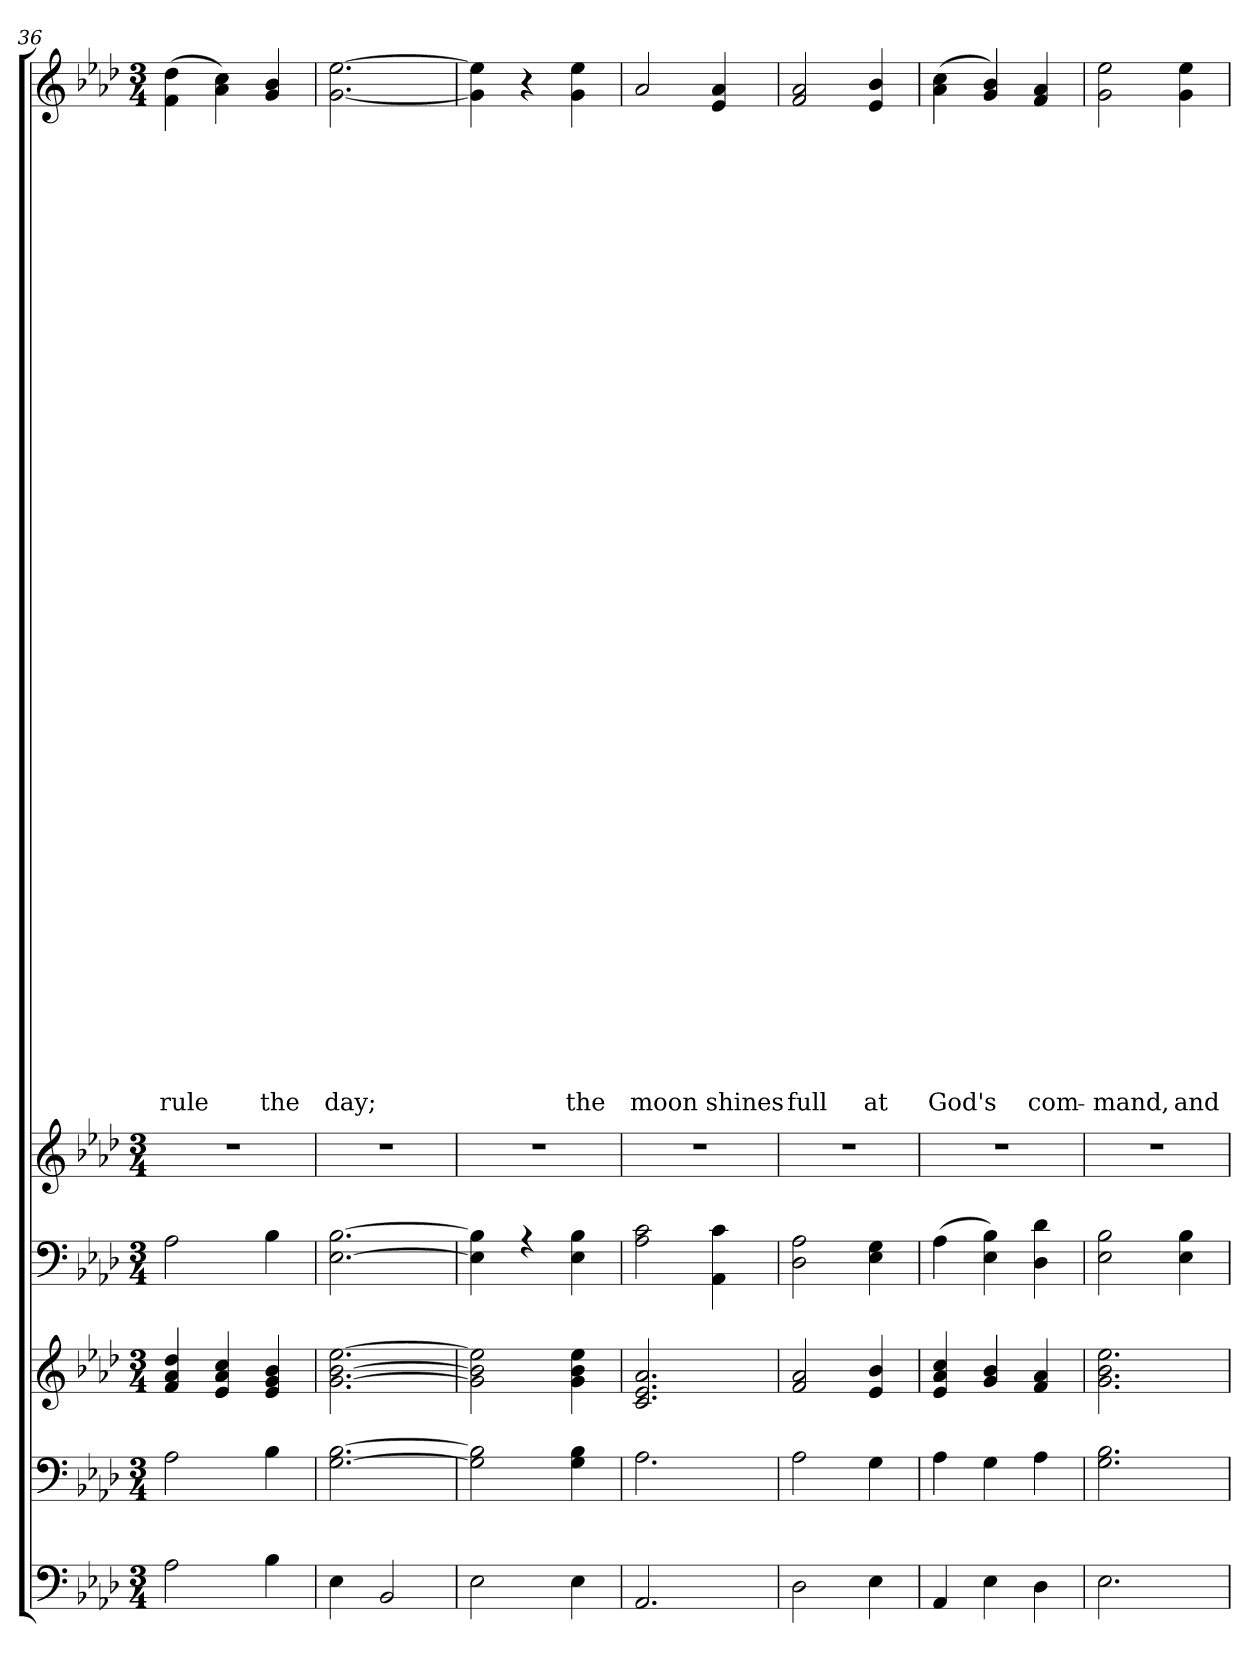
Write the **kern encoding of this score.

**kern	**kern	**kern	**kern	**kern	**kern	**text	**text	**text	**text	**text	**text	**text	**text	**text	**text	**text	**text	**text	**text	**text	**text	**text	**text	**text	**text	**text	**text	**text	**text	**text	**text	**text	**text	**text	**text	**text	**text	**text	**text	**text	**text	**text	**text	**text	**text	**text
*part6	*part5	*part4	*part3	*part2	*part1	*part1	*part1	*part1	*part1	*part1	*part1	*part1	*part1	*part1	*part1	*part1	*part1	*part1	*part1	*part1	*part1	*part1	*part1	*part1	*part1	*part1	*part1	*part1	*part1	*part1	*part1	*part1	*part1	*part1	*part1	*part1	*part1	*part1	*part1	*part1	*part1	*part1	*part1	*part1	*part1	*part1
*staff6	*staff5	*staff4	*staff3	*staff2	*staff1	*staff1	*staff1	*staff1	*staff1	*staff1	*staff1	*staff1	*staff1	*staff1	*staff1	*staff1	*staff1	*staff1	*staff1	*staff1	*staff1	*staff1	*staff1	*staff1	*staff1	*staff1	*staff1	*staff1	*staff1	*staff1	*staff1	*staff1	*staff1	*staff1	*staff1	*staff1	*staff1	*staff1	*staff1	*staff1	*staff1	*staff1	*staff1	*staff1	*staff1	*staff1
*clefF4	*clefF4	*clefG2	*clefF4	*clefG2	*clefG2	*	*	*	*	*	*	*	*	*	*	*	*	*	*	*	*	*	*	*	*	*	*	*	*	*	*	*	*	*	*	*	*	*	*	*	*	*	*	*	*	*
*k[b-e-a-d-]	*k[b-e-a-d-]	*k[b-e-a-d-]	*k[b-e-a-d-]	*k[b-e-a-d-]	*k[b-e-a-d-]	*	*	*	*	*	*	*	*	*	*	*	*	*	*	*	*	*	*	*	*	*	*	*	*	*	*	*	*	*	*	*	*	*	*	*	*	*	*	*	*	*
*A-:	*A-:	*A-:	*A-:	*A-:	*A-:	*	*	*	*	*	*	*	*	*	*	*	*	*	*	*	*	*	*	*	*	*	*	*	*	*	*	*	*	*	*	*	*	*	*	*	*	*	*	*	*	*
*M3/4	*M3/4	*M3/4	*M3/4	*M3/4	*M3/4	*	*	*	*	*	*	*	*	*	*	*	*	*	*	*	*	*	*	*	*	*	*	*	*	*	*	*	*	*	*	*	*	*	*	*	*	*	*	*	*	*
=36	=36	=36	=36	=36	=36	=36	=36	=36	=36	=36	=36	=36	=36	=36	=36	=36	=36	=36	=36	=36	=36	=36	=36	=36	=36	=36	=36	=36	=36	=36	=36	=36	=36	=36	=36	=36	=36	=36	=36	=36	=36	=36	=36	=36	=36	=36
*	*^	*^	*^	*	*	*	*	*	*	*	*	*	*	*	*	*	*	*	*	*	*	*	*	*	*	*	*	*	*	*	*	*	*	*	*	*	*	*	*	*	*	*	*	*	*	*
!	!	!	!	!	!	!	!	!	!	!	!	!	!	!	!	!	!	!	!	!	!	!	!	!	!	!	!	!	!	!	!	!	!	!	!	!	!	!	!	!	!	!	!	!	!	!	!	!	!LO:LY:b
2A-\	2A-\	2.ryy	4f/ 4a-/ 4dd-/	2.ryy	2A-\	2.ryy	2.r	(>4f\ 4dd-\	.	.	.	.	.	.	.	.	.	.	.	.	.	.	.	.	.	.	.	.	.	.	.	.	.	.	.	.	.	.	.	.	.	.	.	.	.	.	.	.	rule
.	.	.	4e-/ 4a-/ 4cc/	.	.	.	.	4a-\ 4cc\)	.	.	.	.	.	.	.	.	.	.	.	.	.	.	.	.	.	.	.	.	.	.	.	.	.	.	.	.	.	.	.	.	.	.	.	.	.	.	.	.	.
!	!	!	!	!	!	!	!	!	!	!	!	!	!	!	!	!	!	!	!	!	!	!	!	!	!	!	!	!	!	!	!	!	!	!	!	!	!	!	!	!	!	!	!	!	!	!	!	!	!LO:LY:b
4B-\	4B-\	.	4e-/ 4g/ 4b-/	.	4B-\	.	.	4g/ 4b-/	.	.	.	.	.	.	.	.	.	.	.	.	.	.	.	.	.	.	.	.	.	.	.	.	.	.	.	.	.	.	.	.	.	.	.	.	.	.	.	.	the
=37	=37	=37	=37	=37	=37	=37	=37	=37	=37	=37	=37	=37	=37	=37	=37	=37	=37	=37	=37	=37	=37	=37	=37	=37	=37	=37	=37	=37	=37	=37	=37	=37	=37	=37	=37	=37	=37	=37	=37	=37	=37	=37	=37	=37	=37	=37	=37	=37	=37
!	!	!	!	!	!	!	!	!	!	!	!	!	!	!	!	!	!	!	!	!	!	!	!	!	!	!	!	!	!	!	!	!	!	!	!	!	!	!	!	!	!	!	!	!	!	!	!	!	!LO:LY:b
4E-\	[<2.G\ [>2.B-\	2.ryy	[<2.g\ [>2.b-\ [>2.ee-\	2.ryy	[<2.E-\ [>2.B-\	2.ryy	2.r	[<2.g\ [>2.ee-\	.	.	.	.	.	.	.	.	.	.	.	.	.	.	.	.	.	.	.	.	.	.	.	.	.	.	.	.	.	.	.	.	.	.	.	.	.	.	.	.	day;
2BB-/	.	.	.	.	.	.	.	.	.	.	.	.	.	.	.	.	.	.	.	.	.	.	.	.	.	.	.	.	.	.	.	.	.	.	.	.	.	.	.	.	.	.	.	.	.	.	.	.	.
=38	=38	=38	=38	=38	=38	=38	=38	=38	=38	=38	=38	=38	=38	=38	=38	=38	=38	=38	=38	=38	=38	=38	=38	=38	=38	=38	=38	=38	=38	=38	=38	=38	=38	=38	=38	=38	=38	=38	=38	=38	=38	=38	=38	=38	=38	=38	=38	=38	=38
2E-\	2G\] 2B-\]	2.ryy	2g\] 2b-\] 2ee-\]	2.ryy	4E-\] 4B-\]	2.ryy	2.r	4g\] 4ee-\]	.	.	.	.	.	.	.	.	.	.	.	.	.	.	.	.	.	.	.	.	.	.	.	.	.	.	.	.	.	.	.	.	.	.	.	.	.	.	.	.	.
.	.	.	.	.	4r	.	.	4r	.	.	.	.	.	.	.	.	.	.	.	.	.	.	.	.	.	.	.	.	.	.	.	.	.	.	.	.	.	.	.	.	.	.	.	.	.	.	.	.	.
!	!	!	!	!	!	!	!	!	!	!	!	!	!	!	!	!	!	!	!	!	!	!	!	!	!	!	!	!	!	!	!	!	!	!	!	!	!	!	!	!	!	!	!	!	!	!	!	!	!LO:LY:b
4E-\	4G\ 4B-\	.	4g\ 4b-\ 4ee-\	.	4E-\ 4B-\	.	.	4g\ 4ee-\	.	.	.	.	.	.	.	.	.	.	.	.	.	.	.	.	.	.	.	.	.	.	.	.	.	.	.	.	.	.	.	.	.	.	.	.	.	.	.	.	the
=39	=39	=39	=39	=39	=39	=39	=39	=39	=39	=39	=39	=39	=39	=39	=39	=39	=39	=39	=39	=39	=39	=39	=39	=39	=39	=39	=39	=39	=39	=39	=39	=39	=39	=39	=39	=39	=39	=39	=39	=39	=39	=39	=39	=39	=39	=39	=39	=39	=39
!	!	!	!	!	!	!	!	!	!	!	!	!	!	!	!	!	!	!	!	!	!	!	!	!	!	!	!	!	!	!	!	!	!	!	!	!	!	!	!	!	!	!	!	!	!	!	!	!	!LO:LY:b
2.AA-/	2.A-\	2.ryy	2.c/ 2.e-/ 2.a-/	2.ryy	2A-\ 2c\	2.ryy	2.r	2a-/	.	.	.	.	.	.	.	.	.	.	.	.	.	.	.	.	.	.	.	.	.	.	.	.	.	.	.	.	.	.	.	.	.	.	.	.	.	.	.	.	moon
!	!	!	!	!	!	!	!	!	!	!	!	!	!	!	!	!	!	!	!	!	!	!	!	!	!	!	!	!	!	!	!	!	!	!	!	!	!	!	!	!	!	!	!	!	!	!	!	!	!LO:LY:b
.	.	.	.	.	4AA-\ 4c\	.	.	4e-/ 4a-/	.	.	.	.	.	.	.	.	.	.	.	.	.	.	.	.	.	.	.	.	.	.	.	.	.	.	.	.	.	.	.	.	.	.	.	.	.	.	.	.	shines
=40	=40	=40	=40	=40	=40	=40	=40	=40	=40	=40	=40	=40	=40	=40	=40	=40	=40	=40	=40	=40	=40	=40	=40	=40	=40	=40	=40	=40	=40	=40	=40	=40	=40	=40	=40	=40	=40	=40	=40	=40	=40	=40	=40	=40	=40	=40	=40	=40	=40
!	!	!	!	!	!	!	!	!	!	!	!	!	!	!	!	!	!	!	!	!	!	!	!	!	!	!	!	!	!	!	!	!	!	!	!	!	!	!	!	!	!	!	!	!	!	!	!	!	!LO:LY:b
2D-\	2A-\	2.ryy	2f/ 2a-/	2.ryy	2D-\ 2A-\	2.ryy	2.r	2f/ 2a-/	.	.	.	.	.	.	.	.	.	.	.	.	.	.	.	.	.	.	.	.	.	.	.	.	.	.	.	.	.	.	.	.	.	.	.	.	.	.	.	.	full
!	!	!	!	!	!	!	!	!	!	!	!	!	!	!	!	!	!	!	!	!	!	!	!	!	!	!	!	!	!	!	!	!	!	!	!	!	!	!	!	!	!	!	!	!	!	!	!	!	!LO:LY:b
4E-\	4G\	.	4e-/ 4b-/	.	4E-\ 4G\	.	.	4e-/ 4b-/	.	.	.	.	.	.	.	.	.	.	.	.	.	.	.	.	.	.	.	.	.	.	.	.	.	.	.	.	.	.	.	.	.	.	.	.	.	.	.	.	at
=41	=41	=41	=41	=41	=41	=41	=41	=41	=41	=41	=41	=41	=41	=41	=41	=41	=41	=41	=41	=41	=41	=41	=41	=41	=41	=41	=41	=41	=41	=41	=41	=41	=41	=41	=41	=41	=41	=41	=41	=41	=41	=41	=41	=41	=41	=41	=41	=41	=41
!	!	!	!	!	!	!	!	!	!	!	!	!	!	!	!	!	!	!	!	!	!	!	!	!	!	!	!	!	!	!	!	!	!	!	!	!	!	!	!	!	!	!	!	!	!	!	!	!	!LO:LY:b
4AA-/	4A-\	2.ryy	4e-/ 4a-/ 4cc/	2.ryy	(>4A-\	2.ryy	2.r	(>4a-\ 4cc\	.	.	.	.	.	.	.	.	.	.	.	.	.	.	.	.	.	.	.	.	.	.	.	.	.	.	.	.	.	.	.	.	.	.	.	.	.	.	.	.	God's
4E-\	4G\	.	4g/ 4b-/	.	4E-\ 4B-\)	.	.	4g/ 4b-/)	.	.	.	.	.	.	.	.	.	.	.	.	.	.	.	.	.	.	.	.	.	.	.	.	.	.	.	.	.	.	.	.	.	.	.	.	.	.	.	.	.
!	!	!	!	!	!	!	!	!	!	!	!	!	!	!	!	!	!	!	!	!	!	!	!	!	!	!	!	!	!	!	!	!	!	!	!	!	!	!	!	!	!	!	!	!	!	!	!	!	!LO:LY:b
4D-\	4A-\	.	4f/ 4a-/	.	4D-\ 4d-\	.	.	4f/ 4a-/	.	.	.	.	.	.	.	.	.	.	.	.	.	.	.	.	.	.	.	.	.	.	.	.	.	.	.	.	.	.	.	.	.	.	.	.	.	.	.	.	com-
=42	=42	=42	=42	=42	=42	=42	=42	=42	=42	=42	=42	=42	=42	=42	=42	=42	=42	=42	=42	=42	=42	=42	=42	=42	=42	=42	=42	=42	=42	=42	=42	=42	=42	=42	=42	=42	=42	=42	=42	=42	=42	=42	=42	=42	=42	=42	=42	=42	=42
!	!	!	!	!	!	!	!	!	!	!	!	!	!	!	!	!	!	!	!	!	!	!	!	!	!	!	!	!	!	!	!	!	!	!	!	!	!	!	!	!	!	!	!	!	!	!	!	!	!LO:LY:b
2.E-\	2.G\ 2.B-\	2.ryy	2.g\ 2.b-\ 2.ee-\	2.ryy	2E-\ 2B-\	2.ryy	2.r	2g\ 2ee-\	.	.	.	.	.	.	.	.	.	.	.	.	.	.	.	.	.	.	.	.	.	.	.	.	.	.	.	.	.	.	.	.	.	.	.	.	.	.	.	.	-mand,
!	!	!	!	!	!	!	!	!	!	!	!	!	!	!	!	!	!	!	!	!	!	!	!	!	!	!	!	!	!	!	!	!	!	!	!	!	!	!	!	!	!	!	!	!	!	!	!	!	!LO:LY:b
.	.	.	.	.	4E-\ 4B-\	.	.	4g\ 4ee-\	.	.	.	.	.	.	.	.	.	.	.	.	.	.	.	.	.	.	.	.	.	.	.	.	.	.	.	.	.	.	.	.	.	.	.	.	.	.	.	.	and
*	*v	*v	*	*	*v	*v	*	*	*	*	*	*	*	*	*	*	*	*	*	*	*	*	*	*	*	*	*	*	*	*	*	*	*	*	*	*	*	*	*	*	*	*	*	*	*	*	*	*	*
*	*	*v	*v	*	*	*	*	*	*	*	*	*	*	*	*	*	*	*	*	*	*	*	*	*	*	*	*	*	*	*	*	*	*	*	*	*	*	*	*	*	*	*	*	*	*	*	*
=	=	=	=	=	=	=	=	=	=	=	=	=	=	=	=	=	=	=	=	=	=	=	=	=	=	=	=	=	=	=	=	=	=	=	=	=	=	=	=	=	=	=	=	=	=	=
*-	*-	*-	*-	*-	*-	*-	*-	*-	*-	*-	*-	*-	*-	*-	*-	*-	*-	*-	*-	*-	*-	*-	*-	*-	*-	*-	*-	*-	*-	*-	*-	*-	*-	*-	*-	*-	*-	*-	*-	*-	*-	*-	*-	*-	*-	*-
